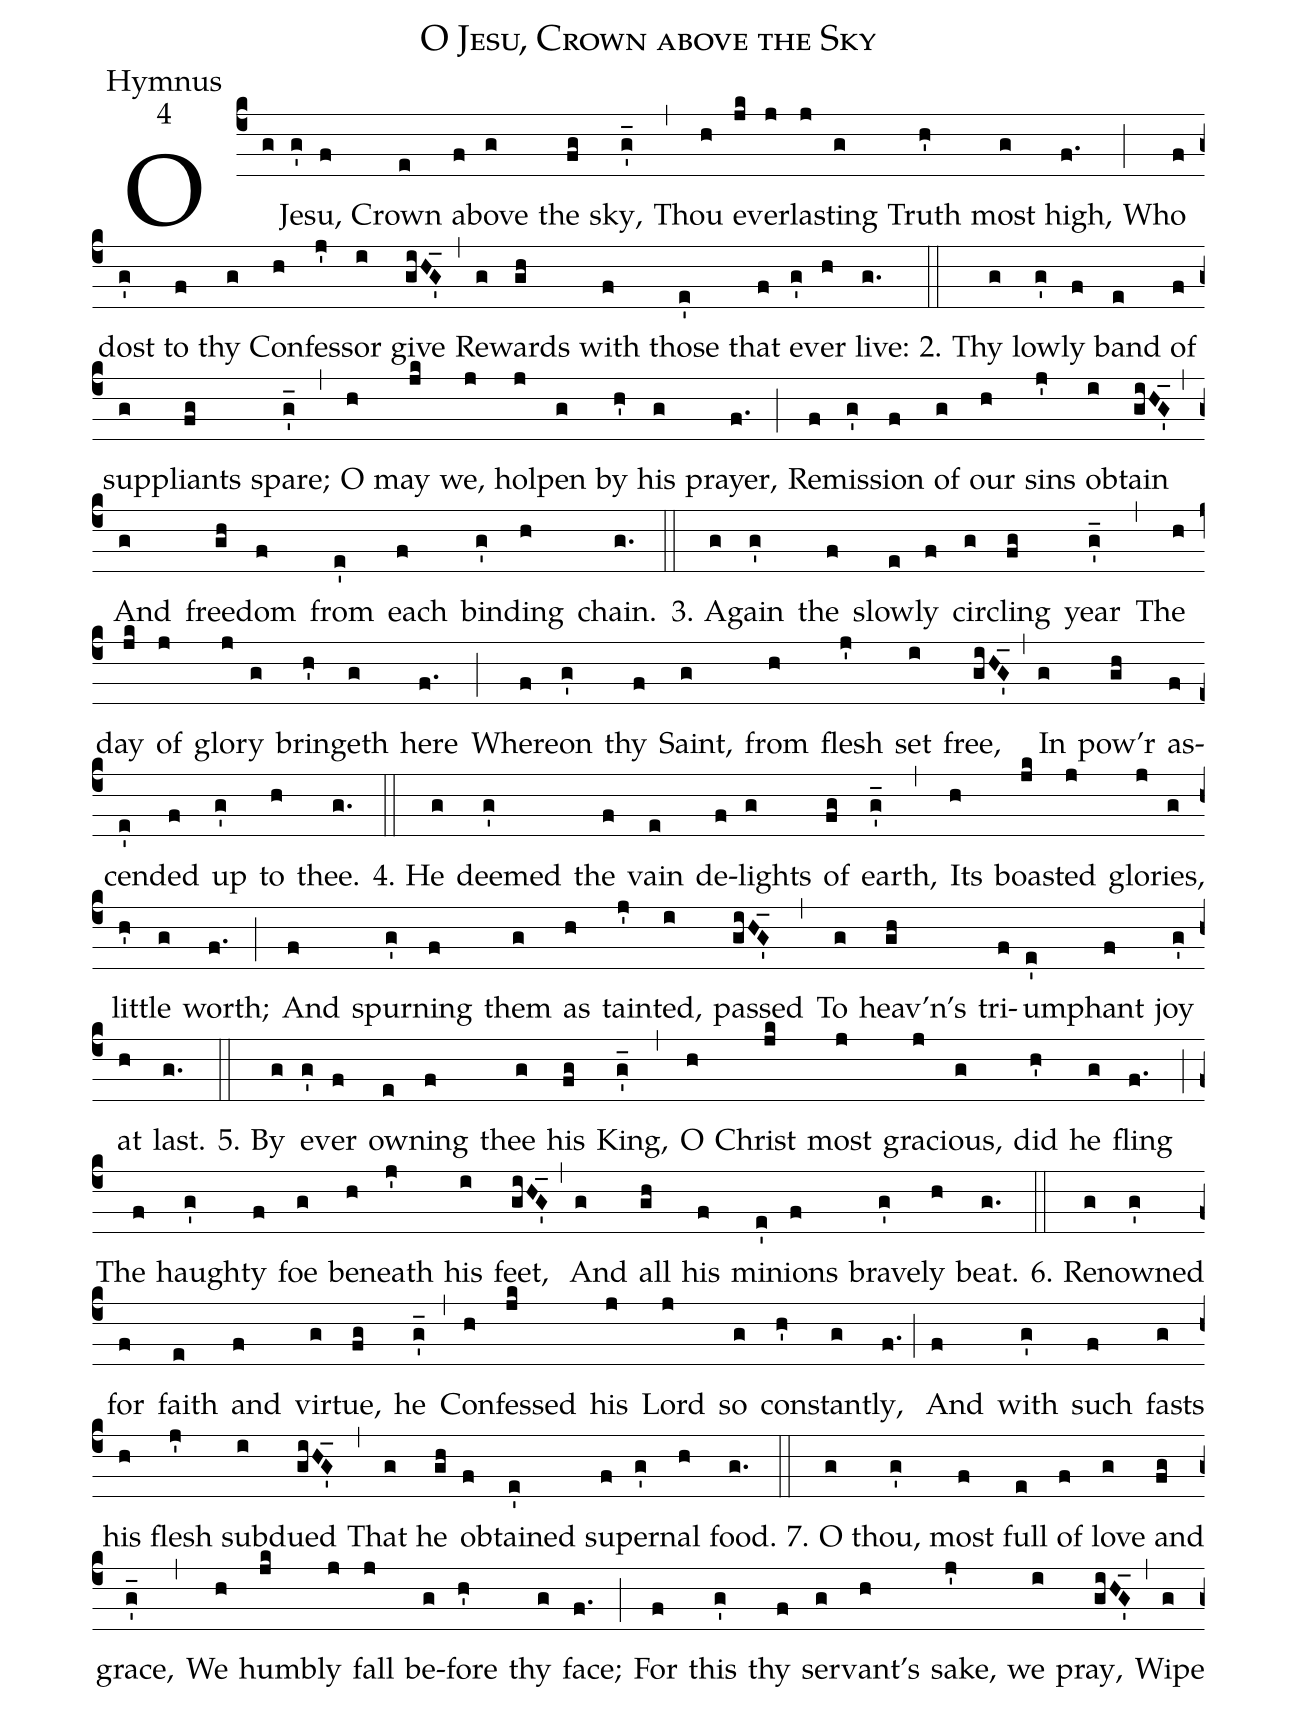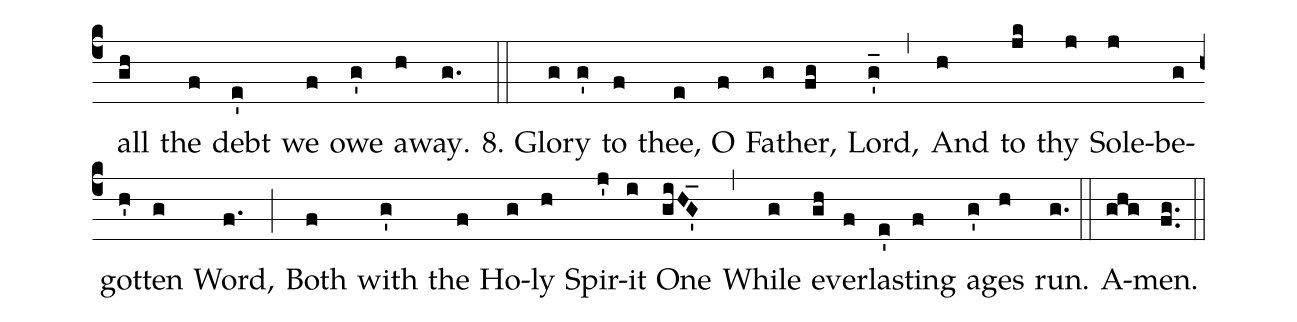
name: O Jesu, Crown above the Sky;
office-part: Hymnus;
mode: 4;
%%
(c4)O(g) Je(g')su,(f) Crown(e) a(f)bove(g) the(fg) sky,(g_') (,)
Thou(h) ev(jk)er(j)last(j)ing(g) Truth(h') most(g) high,(f.) (;)
Who(f) dost(g') to(f) thy(g) Con(h)fes(j')sor(i) give(giHG'_) (,)
Re(g)wards(gh) with(f) those(e') that(f) ev(g')er(h) live:(g.) (::)

2. Thy(g) low(g')ly(f) band(e) of(f) supp(g)liants(fg) spare;(g_') (,)
O(h) may(jk) we,(j) hol(j)pen(g) by(h') his(g) prayer,(f.) (;)
Re(f)mis(g')sion(f) of(g) our(h) sins(j') ob(i)tain(giHG'_) (,)
And(g) free(gh)dom(f) from(e') each(f) bind(g')ing(h) chain.(g.) (::)

3. A(g)gain(g') the(f) slow(e)ly(f) circ(g)ling(fg) year(g_') (,)
The(h) day(jk) of(j) glo(j)ry(g) bring(h')eth(g) here(f.) (;)
Where(f)on(g') thy(f) Saint,(g) from(h) flesh(j') set(i) free,(giHG'_) (,)
In(g) pow'r(gh) as(f)cend(e')ed(f) up(g') to(h) thee.(g.) (::)

4. He(g) deemed(g') the(f) vain(e) de(f)lights(g) of(fg) earth,(g_') (,)
Its(h) boast(jk)ed(j) glo(j)ries,(g) lit(h')tle(g) worth;(f.) (;)
And(f) spurn(g')ing(f) them(g) as(h) taint(j')ed,(i) passed(giHG'_) (,)
To(g) heav'n's(gh) tri(f)um(e')phant(f) joy(g') at(h) last.(g.) (::)

5. By(g) ev(g')er(f) own(e)ing(f) thee(g) his(fg) King,(g_') (,)
O(h) Christ(jk) most(j) gra(j)cious,(g) did(h') he(g) fling(f.) (;)
The(f) haugh(g')ty(f) foe(g) be(h)neath(j') his(i) feet,(giHG'_) (,)
And(g) all(gh) his(f) min(e')ions(f) brave(g')ly(h) beat.(g.) (::)

6. Re(g)nowned(g') for(f) faith(e) and(f) vir(g)tue,(fg) he(g_') (,)
Con(h)fessed(jk) his(j) Lord(j) so(g) con(h')stant(g)ly,(f.) (;)
And(f) with(g') such(f) fasts(g) his(h) flesh(j') sub(i)dued(giHG'_) (,)
That(g) he(gh) ob(f)tained(e') su(f)per(g')nal(h) food.(g.) (::)

7. O(g) thou,(g') most(f) full(e) of(f) love(g) and(fg) grace,(g_') (,)
We(h) hum(jk)bly(j) fall(j) be(g)fore(h') thy(g) face;(f.) (;)
For(f) this(g') thy(f) serv(g)ant's(h) sake,(j') we(i) pray,(giHG'_) (,)
Wipe(g) all(gh) the(f) debt(e') we(f) owe(g') a(h)way.(g.) (::)

8. Glo(g)ry(g') to(f) thee,(e) O(f) Fa(g)ther,(fg) Lord,(g_') (,)
And(h) to(jk) thy(j) Sole-(j)be(g)got(h')ten(g) Word,(f.) (;)
Both(f) with(g') the(f) Ho(g)ly(h) Spir(j')it(i) One(giHG'_) (,)
While(g) ev(gh)er(f)last(e')ing(f) ag(g')es(h) run.(g.) (::)
A(ghg)men.(fg..) (::)
